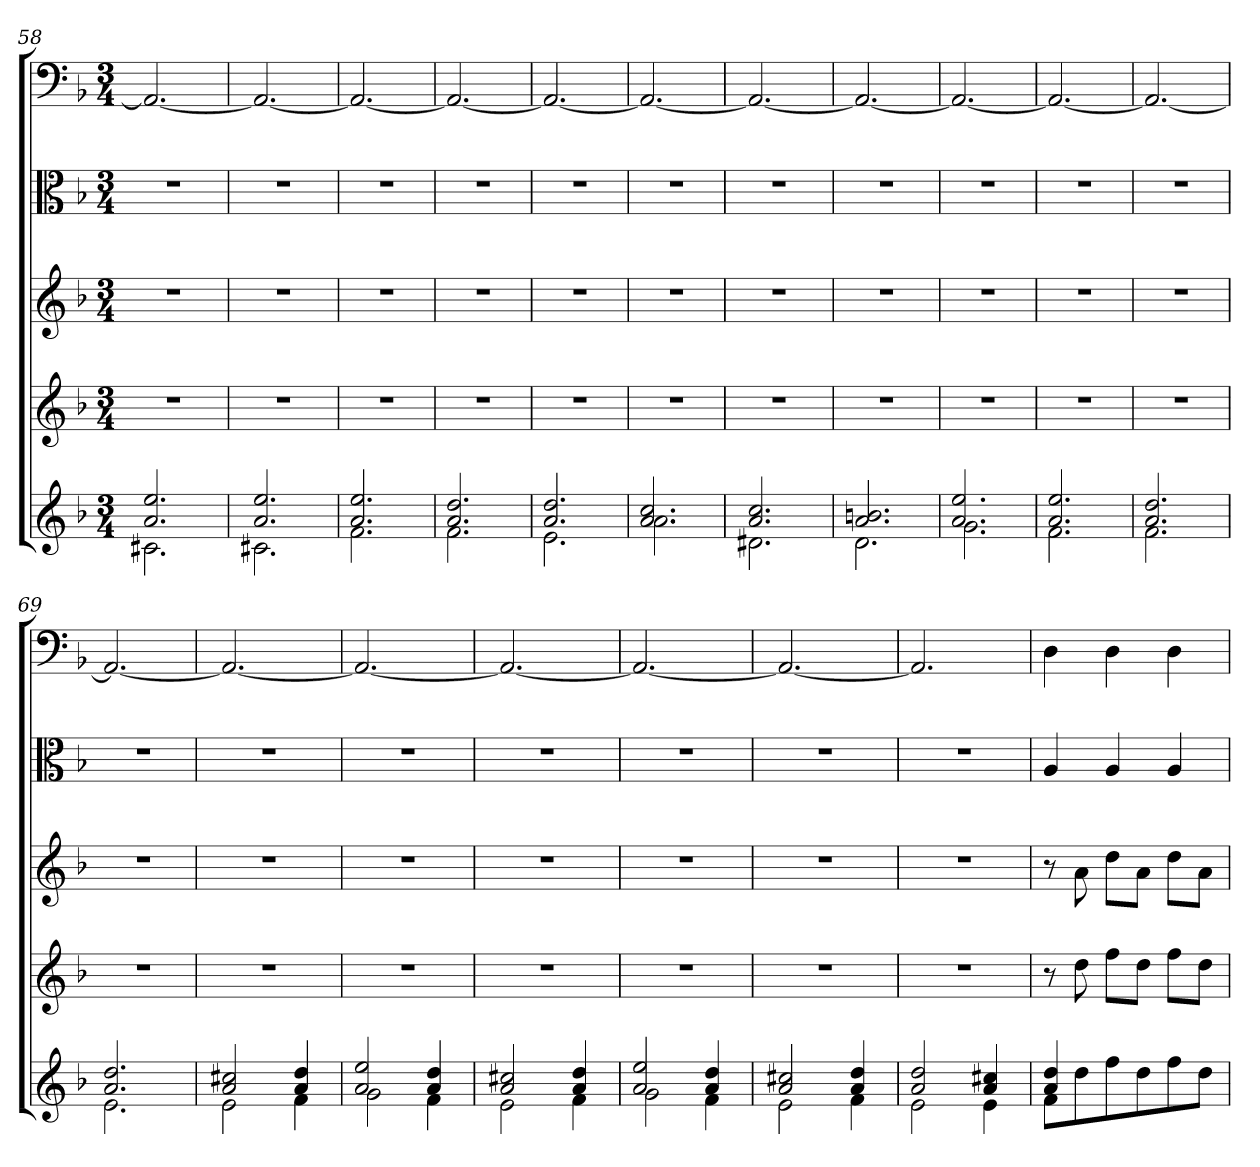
**kern	**kern	**kern	**kern	**kern
*part5	*part4	*part3	*part2	*part1
*staff5	*staff4	*staff3	*staff2	*staff1
*clefG2	*clefG2	*clefG2	*clefC3	*clefF4
*k[b-]	*k[b-]	*k[b-]	*k[b-]	*k[b-]
*d:	*d:	*d:	*d:	*d:
*M3/4	*M3/4	*M3/4	*M3/4	*M3/4
=58	=58	=58	=58	=58
*^	*	*	*	*
2.a/ 2.ee/	2.c#X\	2.r	2.r	2.r	2.AA/_
=59	=59	=59	=59	=59	=59
2.a/ 2.ee/	2.c#X\	2.r	2.r	2.r	2.AA/_
=60	=60	=60	=60	=60	=60
2.a/ 2.ee/	2.f\	2.r	2.r	2.r	2.AA/_
=61	=61	=61	=61	=61	=61
2.a/ 2.dd/	2.f\	2.r	2.r	2.r	2.AA/_
=62	=62	=62	=62	=62	=62
2.a/ 2.dd/	2.e\	2.r	2.r	2.r	2.AA/_
=63	=63	=63	=63	=63	=63
2.a/ 2.cc/	2.a\	2.r	2.r	2.r	2.AA/_
=64	=64	=64	=64	=64	=64
2.a/ 2.cc/	2.d#X\	2.r	2.r	2.r	2.AA/_
=65	=65	=65	=65	=65	=65
2.a/ 2.bn/	2.d\	2.r	2.r	2.r	2.AA/_
=66	=66	=66	=66	=66	=66
2.a/ 2.ee/	2.g\	2.r	2.r	2.r	2.AA/_
=67	=67	=67	=67	=67	=67
2.a/ 2.ee/	2.f\	2.r	2.r	2.r	2.AA/_
=68	=68	=68	=68	=68	=68
2.a/ 2.dd/	2.f\	2.r	2.r	2.r	2.AA/_
=69	=69	=69	=69	=69	=69
2.a/ 2.dd/	2.e\	2.r	2.r	2.r	2.AA/_
=70	=70	=70	=70	=70	=70
2a/ 2cc#X/	2e\	2.r	2.r	2.r	2.AA/_
4a/ 4dd/	4f\	.	.	.	.
=71	=71	=71	=71	=71	=71
2a/ 2ee/	2g\	2.r	2.r	2.r	2.AA/_
4a/ 4dd/	4f\	.	.	.	.
=72	=72	=72	=72	=72	=72
2a/ 2cc#X/	2e\	2.r	2.r	2.r	2.AA/_
4a/ 4dd/	4f\	.	.	.	.
=73	=73	=73	=73	=73	=73
2a/ 2ee/	2g\	2.r	2.r	2.r	2.AA/_
4a/ 4dd/	4f\	.	.	.	.
=74	=74	=74	=74	=74	=74
2a/ 2cc#X/	2e\	2.r	2.r	2.r	2.AA/_
4a/ 4dd/	4f\	.	.	.	.
=75	=75	=75	=75	=75	=75
2a/ 2dd/	2e\	2.r	2.r	2.r	2.AA/]
4a/ 4cc#X/	4e\	.	.	.	.
=76	=76	=76	=76	=76	=76
4a/ 4dd/	8f\L	8r	8r	4A/	4D\
.	8dd\	8dd\	8a\	.	.
2ryy	8ff\	8ff\L	8dd\L	4A/	4D\
.	8dd\	8dd\J	8a\J	.	.
.	8ff\	8ff\L	8dd\L	4A/	4D\
.	8dd\J	8dd\J	8a\J	.	.
*v	*v	*	*	*	*
=	=	=	=	=
*-	*-	*-	*-	*-
